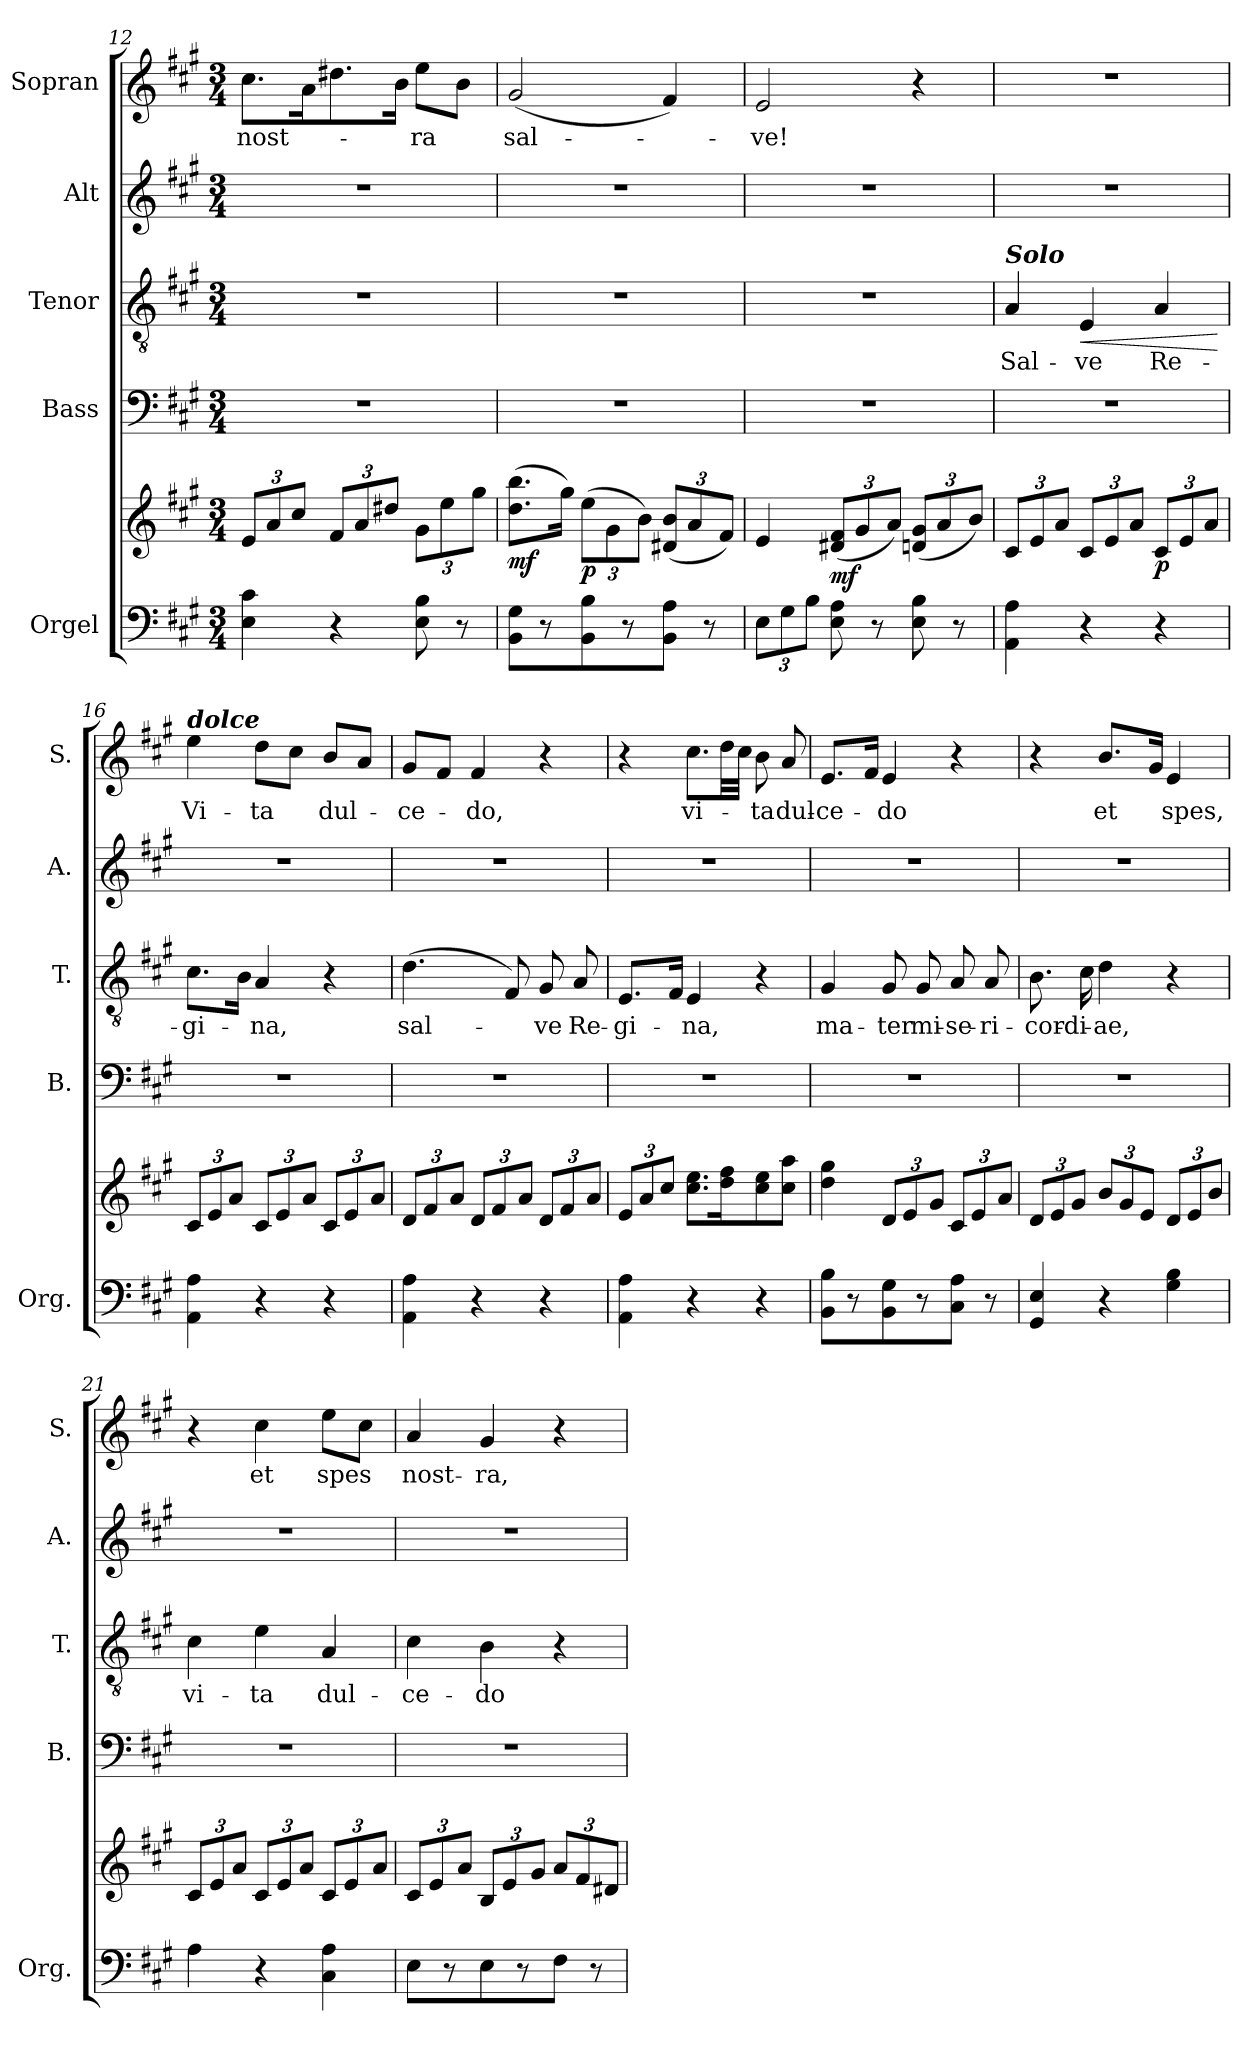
**kern	**kern	**dynam	**kern	**kern	**text	**dynam	**kern	**kern	**text
*part5	*part5	*part5	*part4	*part3	*part3	*part3	*part2	*part1	*part1
*staff6	*staff5	*staff5/6	*staff4	*staff3	*staff3	*staff3	*staff2	*staff1	*staff1
*I"Orgel	*	*	*I"Bass	*I"Tenor	*	*	*I"Alt	*I"Sopran	*
*I'Org.	*	*	*I'B.	*I'T.	*	*	*I'A.	*I'S.	*
*clefF4	*clefG2	*	*clefF4	*clefGv2	*	*	*clefG2	*clefG2	*
*k[f#c#g#]	*k[f#c#g#]	*	*k[f#c#g#]	*k[f#c#g#]	*	*	*k[f#c#g#]	*k[f#c#g#]	*
*A:	*A:	*	*A:	*A:	*	*	*A:	*A:	*
*M3/4	*M3/4	*	*M3/4	*M3/4	*	*	*M3/4	*M3/4	*
=12	=12	=12	=12	=12	=12	=12	=12	=12	=12
!	!	!	!	!	!	!	!	!	!LO:LY:b
4E\ 4c#\	12e/L	.	2.r	2.r	.	.	2.r	8.cc#\L	nost-
.	12a/	.	.	.	.	.	.	.	.
.	12cc#/J	.	.	.	.	.	.	.	.
.	.	.	.	.	.	.	.	16a\k	.
4r	12f#/L	.	.	.	.	.	.	8.dd#X\	.
.	12a/	.	.	.	.	.	.	.	.
.	12dd#X/J	.	.	.	.	.	.	.	.
.	.	.	.	.	.	.	.	16b\Jk	.
!	!	!	!	!	!	!	!	!	!LO:LY:b
8E\ 8B\	12g#\L	.	.	.	.	.	.	8ee\L	-ra
.	12ee\	.	.	.	.	.	.	.	.
8r	.	.	.	.	.	.	.	8b\J	.
.	12gg#\J	.	.	.	.	.	.	.	.
=13	=13	=13	=13	=13	=13	=13	=13	=13	=13
!	!	!LO:DY:b	!	!	!	!	!	!	!LO:LY:b
8BB\ 8G#\L	(>8.dd\ 8.bb\L	mf	2.r	2.r	.	.	2.r	(<2g#/	sal-
8r	.	.	.	.	.	.	.	.	.
.	16gg#\Jk)	.	.	.	.	.	.	.	.
!	!	!LO:DY:b	!	!	!	!	!	!	!
8BB\ 8B\	(>12ee\L	p	.	.	.	.	.	.	.
.	12g#\	.	.	.	.	.	.	.	.
8r	.	.	.	.	.	.	.	.	.
.	12b\J)	.	.	.	.	.	.	.	.
8BB\ 8A\J	(<12d#X/ 12b/L	.	.	.	.	.	.	4f#/)	.
.	12a/	.	.	.	.	.	.	.	.
8r	.	.	.	.	.	.	.	.	.
.	12f#/J)	.	.	.	.	.	.	.	.
!!LO:LB:g=z
=14	=14	=14	=14	=14	=14	=14	=14	=14	=14
*Xbrackettup	*	*	*	*	*	*	*	*	*
!	!	!	!	!	!	!	!	!	!LO:LY:b
12E\L	4e/	.	2.r	2.r	.	.	2.r	2e/	-ve!
12G#\	.	.	.	.	.	.	.	.	.
12B\J	.	.	.	.	.	.	.	.	.
!	!	!LO:DY:b	!	!	!	!	!	!	!
8E\ 8A\	(<12d#X/ 12f#/L	mf	.	.	.	.	.	.	.
.	12g#/	.	.	.	.	.	.	.	.
8r	.	.	.	.	.	.	.	.	.
.	12a/J)	.	.	.	.	.	.	.	.
8E\ 8B\	(<12dn/ 12g#/L	.	.	.	.	.	.	4r	.
.	12a/	.	.	.	.	.	.	.	.
8r	.	.	.	.	.	.	.	.	.
.	12b/J)	.	.	.	.	.	.	.	.
=15	=15	=15	=15	=15	=15	=15	=15	=15	=15
!	!	!	!	!LO:TX:a:Bi:t=Solo	!	!	!	!	!
!	!	!	!	!	!LO:LY:b	!	!	!	!
4AA\ 4A\	12c#/L	.	2.r	4A/	Sal-	.	2.r	2.r	.
.	12e/	.	.	.	.	.	.	.	.
.	12a/J	.	.	.	.	.	.	.	.
!	!	!	!	!	!LO:LY:b	!LO:HP:b	!	!	!
4r	12c#/L	.	.	4E/	-ve	<	.	.	.
.	12e/	.	.	.	.	.	.	.	.
.	12a/J	.	.	.	.	.	.	.	.
!	!	!LO:DY:b	!	!	!LO:LY:b	!	!	!	!
4r	12c#/L	p	.	4A/	Re-	.	.	.	.
.	12e/	.	.	.	.	.	.	.	.
.	12a/J	.	.	.	.	.	.	.	.
.	.	.	.	.	.	[	.	.	.
=16	=16	=16	=16	=16	=16	=16	=16	=16	=16
!	!	!	!	!	!	!	!	!LO:TX:a:Bi:t=dolce	!
!	!	!	!	!	!LO:LY:b	!	!	!	!LO:LY:b
4AA\ 4A\	12c#/L	.	2.r	8.c#\L	-gi-	.	2.r	4ee\	Vi-
.	12e/	.	.	.	.	.	.	.	.
.	12a/J	.	.	.	.	.	.	.	.
.	.	.	.	16B\Jk	.	.	.	.	.
!	!	!	!	!	!LO:LY:b	!	!	!	!LO:LY:b
4r	12c#/L	.	.	4A/	-na,	.	.	8dd\L	-ta
.	12e/	.	.	.	.	.	.	.	.
.	.	.	.	.	.	.	.	8cc#\J	.
.	12a/J	.	.	.	.	.	.	.	.
!	!	!	!	!	!	!	!	!	!LO:LY:b
4r	12c#/L	.	.	4r	.	.	.	8b/L	dul-
.	12e/	.	.	.	.	.	.	.	.
.	.	.	.	.	.	.	.	8a/J	.
.	12a/J	.	.	.	.	.	.	.	.
=17	=17	=17	=17	=17	=17	=17	=17	=17	=17
!	!	!	!	!	!LO:LY:b	!	!	!	!LO:LY:b
4AA\ 4A\	12d/L	.	2.r	(>4.d\	sal-	.	2.r	8g#/L	-ce-
.	12f#/	.	.	.	.	.	.	.	.
.	.	.	.	.	.	.	.	8f#/J	.
.	12a/J	.	.	.	.	.	.	.	.
!	!	!	!	!	!	!	!	!	!LO:LY:b
4r	12d/L	.	.	.	.	.	.	4f#/	-do,
.	12f#/	.	.	.	.	.	.	.	.
.	.	.	.	8F#/)	.	.	.	.	.
.	12a/J	.	.	.	.	.	.	.	.
!	!	!	!	!	!LO:LY:b	!	!	!	!
4r	12d/L	.	.	8G#/	-ve	.	.	4r	.
.	12f#/	.	.	.	.	.	.	.	.
!	!	!	!	!	!LO:LY:b	!	!	!	!
.	.	.	.	8A/	Re-	.	.	.	.
.	12a/J	.	.	.	.	.	.	.	.
=18	=18	=18	=18	=18	=18	=18	=18	=18	=18
*	*Xbrackettup	*	*	*	*	*	*	*	*
!	!	!	!	!	!LO:LY:b	!	!	!	!
4AA\ 4A\	12e/L	.	2.r	8.E/L	-gi-	.	2.r	4r	.
.	12a/	.	.	.	.	.	.	.	.
.	12cc#/J	.	.	.	.	.	.	.	.
.	.	.	.	16F#/Jk	.	.	.	.	.
!	!	!	!	!	!LO:LY:b	!	!	!	!LO:LY:b
4r	8.cc#\ 8.ee\L	.	.	4E/	-na,	.	.	8.cc#\L	vi-
.	16dd\ 16ff#\k	.	.	.	.	.	.	32dd\LL	.
.	.	.	.	.	.	.	.	32cc#\JJJ	.
!	!	!	!	!	!	!	!	!	!LO:LY:b
4r	8cc#\ 8ee\	.	.	4r	.	.	.	8b\	-ta
!	!	!	!	!	!	!	!	!	!LO:LY:b
.	8cc#\ 8aa\J	.	.	.	.	.	.	8a/	dul-
!!LO:PB:g=z
=19	=19	=19	=19	=19	=19	=19	=19	=19	=19
!	!	!	!	!	!LO:LY:b	!	!	!	!LO:LY:b
8BB\ 8B\L	4dd\ 4gg#\	.	2.r	4G#/	ma-	.	2.r	8.e/L	-ce-
8r	.	.	.	.	.	.	.	.	.
.	.	.	.	.	.	.	.	16f#/Jk	.
!	!	!	!	!	!LO:LY:b	!	!	!	!LO:LY:b
8BB\ 8G#\	12d/L	.	.	8G#/	-ter	.	.	4e/	-do
.	12e/	.	.	.	.	.	.	.	.
!	!	!	!	!	!LO:LY:b	!	!	!	!
8r	.	.	.	8G#/	mi-	.	.	.	.
.	12g#/J	.	.	.	.	.	.	.	.
!	!	!	!	!	!LO:LY:b	!	!	!	!
8C#\ 8A\J	12c#/L	.	.	8A/	-se-	.	.	4r	.
.	12e/	.	.	.	.	.	.	.	.
!	!	!	!	!	!LO:LY:b	!	!	!	!
8r	.	.	.	8A/	-ri-	.	.	.	.
.	12a/J	.	.	.	.	.	.	.	.
=20	=20	=20	=20	=20	=20	=20	=20	=20	=20
*	*brackettup	*	*	*	*	*	*	*	*
!	!	!	!	!	!LO:LY:b	!	!	!	!
4GG#/ 4E/	12d/L	.	2.r	8.B\	-cor-	.	2.r	4r	.
.	12e/	.	.	.	.	.	.	.	.
.	12g#/J	.	.	.	.	.	.	.	.
!	!	!	!	!	!LO:LY:b	!	!	!	!
.	.	.	.	16c#\	-di-	.	.	.	.
!	!	!	!	!	!LO:LY:b	!	!	!	!LO:LY:b
4r	12b/L	.	.	4d\	-ae,	.	.	8.b/L	et
.	12g#/	.	.	.	.	.	.	.	.
.	12e/J	.	.	.	.	.	.	.	.
.	.	.	.	.	.	.	.	16g#/Jk	.
!	!	!	!	!	!	!	!	!	!LO:LY:b
4G#\ 4B\	12d/L	.	.	4r	.	.	.	4e/	spes,
.	12e/	.	.	.	.	.	.	.	.
.	12b/J	.	.	.	.	.	.	.	.
=21	=21	=21	=21	=21	=21	=21	=21	=21	=21
!	!	!	!	!	!LO:LY:b	!	!	!	!
4A\	12c#/L	.	2.r	4c#\	vi-	.	2.r	4r	.
.	12e/	.	.	.	.	.	.	.	.
.	12a/J	.	.	.	.	.	.	.	.
!	!	!	!	!	!LO:LY:b	!	!	!	!LO:LY:b
4r	12c#/L	.	.	4e\	-ta	.	.	4cc#\	et
.	12e/	.	.	.	.	.	.	.	.
.	12a/J	.	.	.	.	.	.	.	.
!	!	!	!	!	!LO:LY:b	!	!	!	!LO:LY:b
4C#\ 4A\	12c#/L	.	.	4A/	dul-	.	.	8ee\L	spes
.	12e/	.	.	.	.	.	.	.	.
.	.	.	.	.	.	.	.	8cc#\J	.
.	12a/J	.	.	.	.	.	.	.	.
=22	=22	=22	=22	=22	=22	=22	=22	=22	=22
!	!	!	!	!	!LO:LY:b	!	!	!	!LO:LY:b
8E\L	12c#/L	.	2.r	4c#\	-ce-	.	2.r	4a/	nost-
.	12e/	.	.	.	.	.	.	.	.
8r	.	.	.	.	.	.	.	.	.
.	12a/J	.	.	.	.	.	.	.	.
!	!	!	!	!	!LO:LY:b	!	!	!	!LO:LY:b
8E\	12B/L	.	.	4B\	-do	.	.	4g#/	-ra,
.	12e/	.	.	.	.	.	.	.	.
8r	.	.	.	.	.	.	.	.	.
.	12g#/J	.	.	.	.	.	.	.	.
8F#\J	12a/L	.	.	4r	.	.	.	4r	.
.	12f#/	.	.	.	.	.	.	.	.
8r	.	.	.	.	.	.	.	.	.
.	12d#X/J	.	.	.	.	.	.	.	.
=	=	=	=	=	=	=	=	=	=
*-	*-	*-	*-	*-	*-	*-	*-	*-	*-
